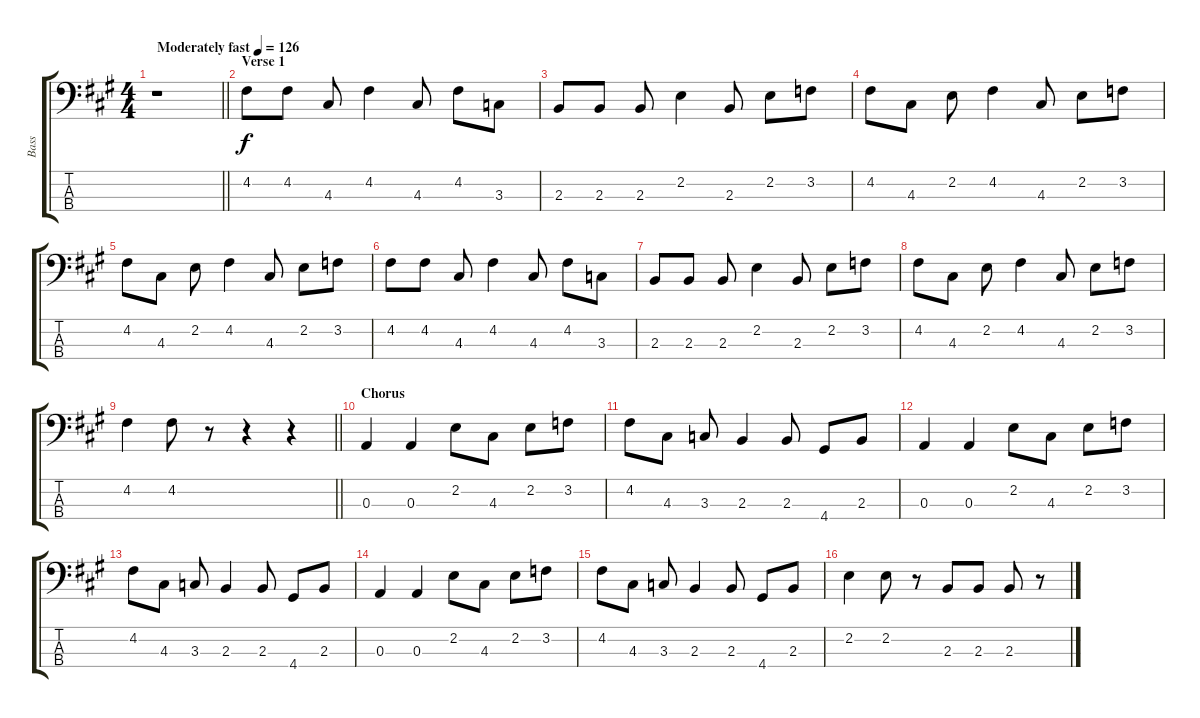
\track ("Bass" "Bass") {instrument electricbassfinger}
\staff {score tabs}
\tuning (G2 D2 A1 E1) {hide}
\ts (4 4)
\tempo (126 "Moderately fast")
\clef f4
\barLineRight lightlight
\ks a
r.1{dy f instrument electricbassfinger} |
\section ("" "Verse 1")
4.2.8 4.2.8 4.3.8 4.2.4 4.3.8 4.2.8 3.3.8 |
2.3.8 2.3.8 2.3.8 2.2.4 2.3.8 2.2.8 3.2.8 |
4.2.8 4.3.8 2.2.8 4.2.4 4.3.8 2.2.8 3.2.8 |
4.2.8 4.3.8 2.2.8 4.2.4 4.3.8 2.2.8 3.2.8 |
4.2.8 4.2.8 4.3.8 4.2.4 4.3.8 4.2.8 3.3.8 |
2.3.8 2.3.8 2.3.8 2.2.4 2.3.8 2.2.8 3.2.8 |
4.2.8 4.3.8 2.2.8 4.2.4 4.3.8 2.2.8 3.2.8 |
\barLineRight lightlight
4.2.4 4.2.8 r.8 r.4 r.4 |
\section ("" "Chorus")
0.3.4 0.3.4 2.2.8 4.3.8 2.2.8 3.2.8 |
4.2.8 4.3.8 3.3.8 2.3.4 2.3.8 4.4.8 2.3.8 |
0.3.4 0.3.4 2.2.8 4.3.8 2.2.8 3.2.8 |
4.2.8 4.3.8 3.3.8 2.3.4 2.3.8 4.4.8 2.3.8 |
0.3.4 0.3.4 2.2.8 4.3.8 2.2.8 3.2.8 |
4.2.8 4.3.8 3.3.8 2.3.4 2.3.8 4.4.8 2.3.8 |
2.2.4 2.2.8 r.8 2.3.8 2.3.8 2.3.8 r.8
